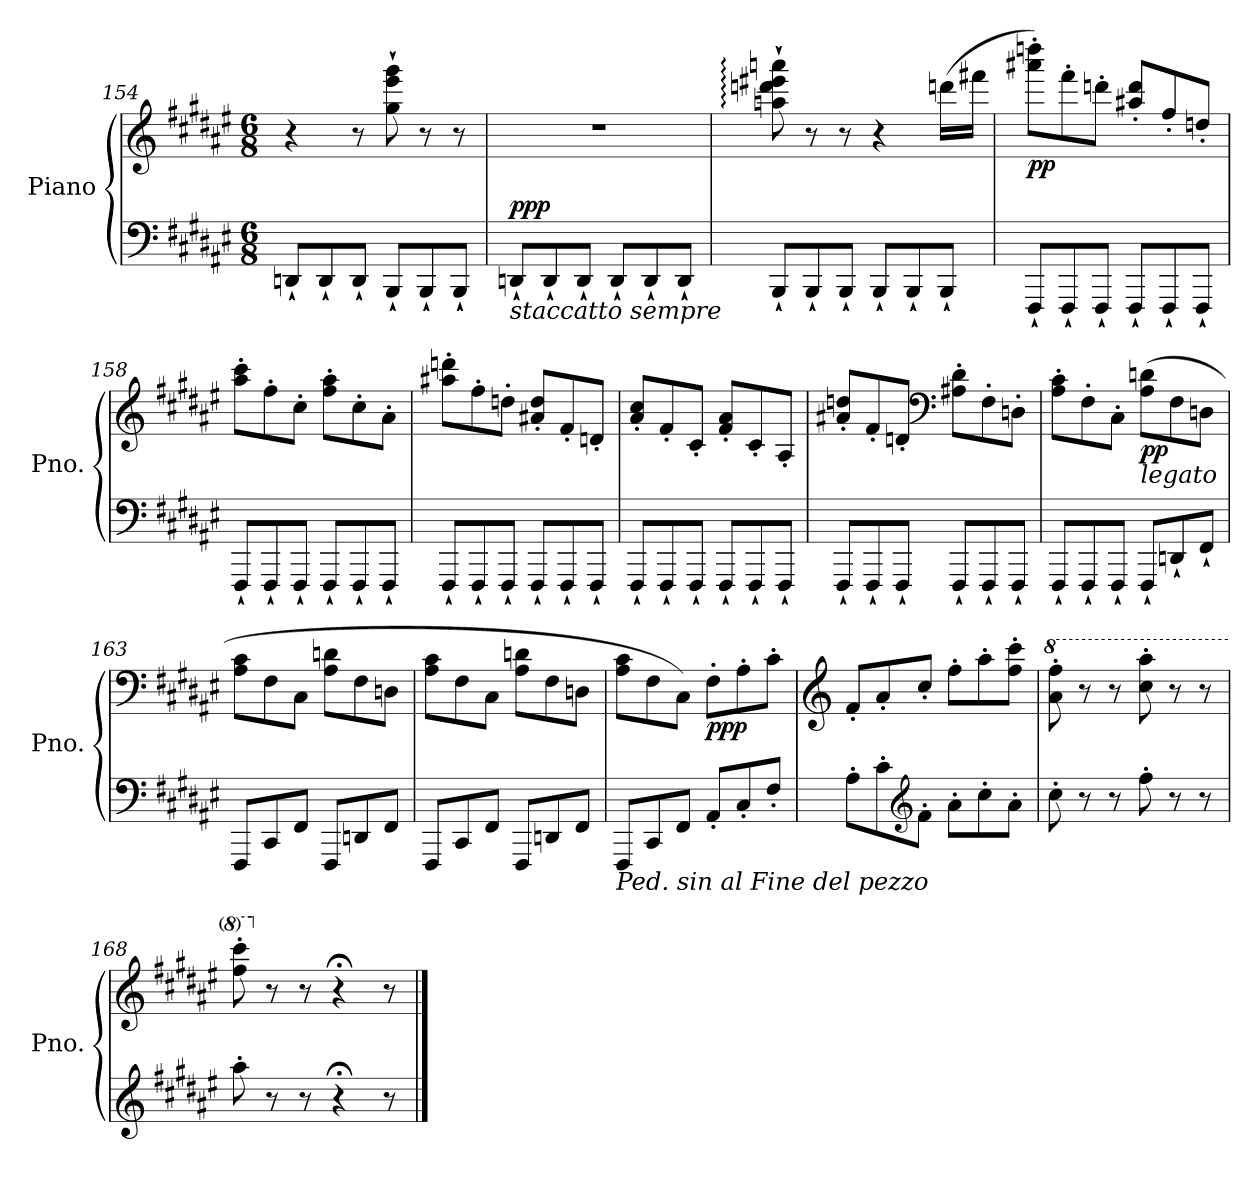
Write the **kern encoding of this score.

**kern	**kern	**dynam
*part1	*part1	*part1
*staff2	*staff1	*staff1/2
*I"Piano	*	*
*I'Pno.	*	*
!!LO:LB:g=z
*clefF4	*clefG2	*
*k[f#c#g#d#a#e#]	*k[f#c#g#d#a#e#]	*
*M6/8	*M6/8	*
=154	=154	=154
8DDn<`/L	4r	.
8DD<`/	.	.
8DD<`/J	8r	.
8BBB<`/L	8gg#\` 8eee#\` 8ggg#\`	.
8BBB<`/	8r	.
8BBB<`/J	8r	.
=155	=155	=155
!LO:TX:b:i:t=staccatto sempre	!	!
!	!	!LO:DY:a=2
8DDn<`/L	2.r	ppp
8DD<`/	.	.
8DD<`/J	.	.
8DD<`/L	.	.
8DD<`/	.	.
8DD<`/J	.	.
=156	=156	=156
8BBB<`/L	8aan\:` 8dddn\:` 8eee#X\:` 8aaan\:`	.
8BBB<`/	8r	.
8BBB<`/J	8r	.
8BBB<`/L	4r	.
8BBB<`/	.	.
8BBB<`/J	(>16dddn\LL	.
.	16fff#X\JJ	.
=157	=157	=157
!	!	!LO:DY:b
8FFF#<`/L	8aaa#X\' 8ddddn\'L)	pp
8FFF#<`/	8fff#'\	.
8FFF#<`/J	8dddn'\J	.
8FFF#<`/L	8aa#X/' 8ddd/'L	.
8FFF#<`/	8ff#'/	.
8FFF#<`/J	8ddn'/J	.
=158	=158	=158
8FFF#<`/L	8aa#\' 8ccc#\'L	.
8FFF#<`/	8ff#'\	.
8FFF#<`/J	8cc#'\J	.
8FFF#<`/L	8ff#\' 8aa#\'L	.
8FFF#<`/	8cc#'\	.
8FFF#<`/J	8a#'\J	.
!!LO:LB:g=z
=159	=159	=159
8FFF#<`/L	8aa#X\' 8dddn\'L	.
8FFF#<`/	8ff#'\	.
8FFF#<`/J	8ddn'\J	.
8FFF#<`/L	8a#X/' 8dd/'L	.
8FFF#<`/	8f#'/	.
8FFF#<`/J	8dn'/J	.
=160	=160	=160
8FFF#<`/L	8a#/' 8cc#/'L	.
8FFF#<`/	8f#'/	.
8FFF#<`/J	8c#'/J	.
8FFF#<`/L	8f#/' 8a#/'L	.
8FFF#<`/	8c#'/	.
8FFF#<`/J	8A#'/J	.
=161	=161	=161
8FFF#<`/L	8a#X/' 8ddn/'L	.
8FFF#<`/	8f#'/	.
8FFF#<`/J	8dn'/J	.
*	*clefF4	*
8FFF#<`/L	8A#X\' 8d\'L	.
8FFF#<`/	8F#'\	.
8FFF#<`/J	8Dn'\J	.
=162	=162	=162
8FFF#<`/L	8A#\' 8c#\'L	.
8FFF#<`/	8F#'\	.
8FFF#<`/J	8C#'\J	.
!	!LO:TX:b:i:t=legato	!
!	!	!LO:DY:b
8FFF#<`/L	(>8A#\ 8dn\L	pp
8DDn<`/	8F#\	.
8FF#<`/J	8Dn\J	.
=163	=163	=163
8FFF#</L	8A#\ 8c#\L	.
8CC#</	8F#\	.
8FF#/J	8C#\J	.
8FFF#</L	8A#\ 8dn\L	.
8DDn</	8F#\	.
8FF#/J	8Dn\J	.
!!LO:PB:g=z
=164	=164	=164
8FFF#/L	8A#\ 8c#\L	.
8CC#</	8F#\	.
8FF#/J	8C#\J	.
8FFF#/L	8A#\ 8dn\L	.
8DDn</	8F#\	.
8FF#/J	8Dn\J	.
=165	=165	=165
!LO:TX:b:i:t=Ped. sin al Fine del pezzo	!	!
8FFF#/L	8A#\ 8c#\L	.
8CC#/	8F#\	.
8FF#/J	8C#\J)	.
!	!	!LO:DY:b
8AA#<'/L	8F#'\L	ppp
8C#<'/	8A#'\	.
8F#<'/J	8c#'\J	.
=166	=166	=166
*	*clefG2	*
8A#<'\L	8f#'/L	.
8c#<'\	8a#'/	.
*clefG2	*	*
8f#<'\J	8cc#'/J	.
8a#<'\L	8ff#'\L	.
8cc#<'\	8aa#'\	.
8a#'\J	8ff#\' 8ccc#\'J	.
=167	=167	=167
*	*8va	*
8cc#<'\	8aa#\' 8fff#\'	.
8r	8r	.
8r	8r	.
8ff#<'\	8ccc#\' 8aaa#\'	.
8r	8r	.
8r	8r	.
=168	=168	=168
8aa#<'\	8fff#\' 8cccc#\'	.
*	*X8va	*
8r	8r	.
8r	8r	.
4r;<	4r;<	.
8r	8r	.
==	==	==
*-	*-	*-
